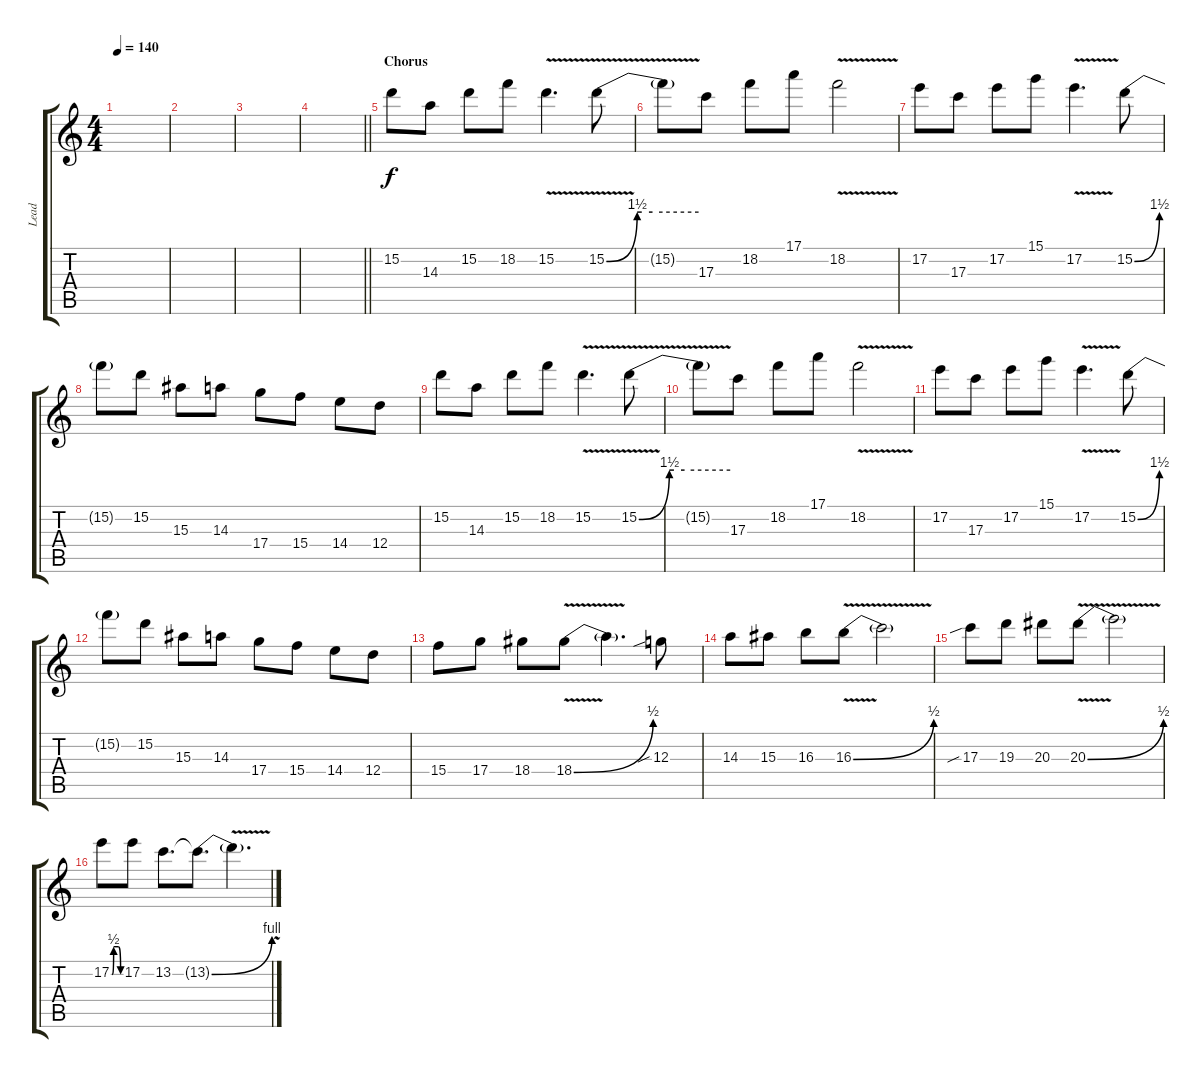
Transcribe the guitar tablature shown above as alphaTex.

\track ("Lead" "Lead") {instrument distortionguitar}
\staff {score tabs}
\tuning (E4 B3 G3 D3 A2 D2) {hide}
\ts (4 4)
\tempo 140
\clef g2
\ks c
|
|
|
\barLineRight lightlight
|
\section ("" "Chorus")
15.2.8{balance 8} 14.3.8 15.2.8 18.2.8 15.2{v}.4{d} 15.2{be (custom 0 0 20 6 23 6 30 6 60 6) v}.8 |
15.2{t}.8 17.3.8 18.2.8 17.1.8 18.2{v}.2 |
17.2.8 17.3.8 17.2.8 15.1.8 17.2{v}.4{d} 15.2{be (bend 0 0 60 6)}.8 |
15.2{t}.8 15.2.8 15.3.8 14.3.8 17.4.8 15.4.8 14.4.8 12.4.8 |
15.2.8 14.3.8 15.2.8 18.2.8 15.2{v}.4{d} 15.2{be (custom 0 0 20 6 23 6 30 6 60 6) v}.8 |
15.2{t}.8 17.3.8 18.2.8 17.1.8 18.2{v}.2 |
17.2.8 17.3.8 17.2.8 15.1.8 17.2{v}.4{d} 15.2{be (bend 0 0 60 6)}.8 |
15.2{t}.8 15.2.8 15.3.8 14.3.8 17.4.8 15.4.8 14.4.8 12.4.8 |
15.4.8 17.4.8 18.4.8 18.4{be (bend 0 0 60 2) v}.8 18.4{t}.4{d} 12.3{sib}.8 |
14.3.8 15.3.8 16.3.8 16.3{be (bend 0 0 60 2) v}.8 16.3{t}.2 |
17.3{sib}.8 19.3.8 20.3.8 20.3{be (bend 0 0 60 2) v}.8 20.3{t}.2 |
17.2{be (custom 0 0 5 0 15 2 45 2 60 0)}.8 17.2.8 13.2.8{d} 13.2{be (bend 0 0 60 4) t}.8{d} 13.2{v t}.4{d}
